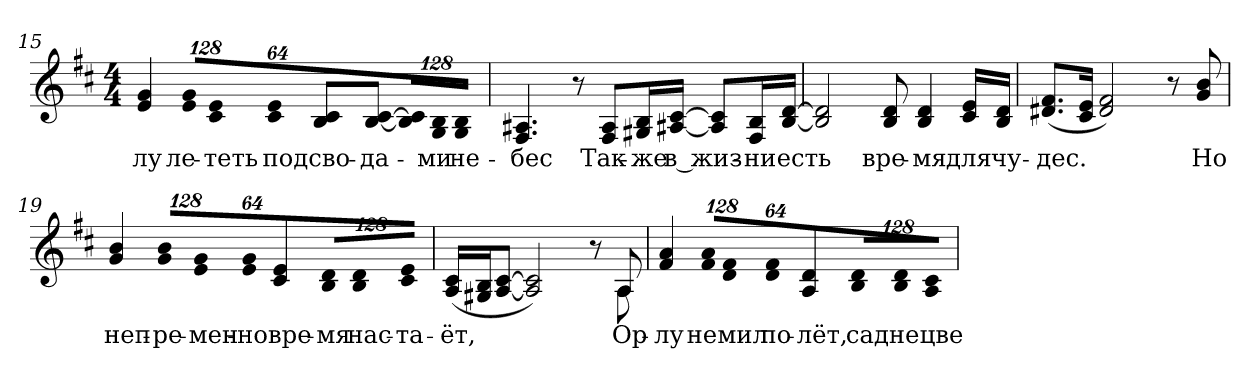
**kern	**text
*part1	*part1
*staff1	*staff1
*clefG2	*
*k[f#c#]	*
*b:	*
*M4/4	*
=15	=15
!	!LO:LY:b:color=#000000
4ei/ 4gi	-лу
*Xbrackettup	*
!LO:N:vis=8	!
!	!LO:LY:b:color=#000000
1024%85ei/ 1024%85giL	ле-
!LO:N:vis=8	!
!	!LO:LY:b:color=#000000
1024%85c#i/ 1024%85ei	-теть
!LO:N:vis=8	!
!	!LO:LY:b:color=#000000
512%43c#i/ 512%43eiJ	под
!	!LO:LY:b:color=#000000
8Bi/ 8c#iL	сво-
!	!LO:LY:b:color=#000000
[<8Bi/ [>8c#iJ	-да-
!LO:N:vis=8	!
1024%85Bi/] 1024%85c#i]L	.
!LO:N:vis=8	!
!	!LO:LY:b:color=#000000
1024%85Gi/ 1024%85Bi	-ми
!LO:N:vis=8	!
!	!LO:LY:b:color=#000000
512%43Gi/ 512%43BiJ	не-
!!LO:LB:g=z
=16	=16
!	!LO:LY:b:color=#000000
4.F#i/ 4.A#Xi	-бес
8r	.
!	!LO:LY:b:color=#000000
8F#i/ 8A#iL	Так-
!	!LO:LY:b:color=#000000
16G#Xi/ 16BiL	-же
!	!LO:LY:b:color=#000000
[<16A#Xi/ [>16c#iJJ	в жиз-
8A#i/] 8c#i]L	.
!	!LO:LY:b:color=#000000
16F#i/ 16BiL	-ни
!	!LO:LY:b:color=#000000
[<16Bi/ [>16diJJ	есть
=17	=17
2Bi/] 2di]	.
!	!LO:LY:b:color=#000000
8Bi/ 8di	вре-
!	!LO:LY:b:color=#000000
4Bi/ 4di	-мя
!	!LO:LY:b:color=#000000
16c#i/ 16eiLL	для
!	!LO:LY:b:color=#000000
16Bi/ 16diJJ	чу-
=18	=18
!	!LO:LY:b:color=#000000
(8.d#Xi/ 8.f#iL	-дес.
16c#i/ 16eiJk	.
2d#i/ 2f#i)	.
8r	.
!	!LO:LY:b:color=#000000
8gi/ 8bi	Но
=19	=19
!	!LO:LY:b:color=#000000
4gi/ 4bi	неп-
!LO:N:vis=8	!
!	!LO:LY:b:color=#000000
1024%85gi/ 1024%85biL	-ре-
!LO:N:vis=8	!
!	!LO:LY:b:color=#000000
1024%85ei/ 1024%85gi	-мен-
!LO:N:vis=8	!
!	!LO:LY:b:color=#000000
512%43ei/ 512%43giJ	-но
!	!LO:LY:b:color=#000000
4c#i/ 4ei	вре-
!LO:N:vis=8	!
!	!LO:LY:b:color=#000000
1024%85Bi/ 1024%85diL	-мя
!LO:N:vis=8	!
!	!LO:LY:b:color=#000000
1024%85Bi/ 1024%85di	нас-
!LO:N:vis=8	!
!	!LO:LY:b:color=#000000
512%43c#i/ 512%43eiJ	-та-
=20	=20
!	!LO:LY:b:color=#000000
*^	*
(16Ai/ 16c#iLL	2..ryy	-ёт,
16G#Xi/ 16BiJ	.	.
[<8Ai/ [>8c#iJ	.	.
2Ai/] 2c#i])	.	.
8r	.	.
!	!	!LO:LY:b:color=#000000
8Ai/	8Ai\	Ор-
*v	*v	*
!!LO:LB:g=z
=21	=21
*^	*
!	!	!LO:LY:b:color=#000000
*v	*v	*
4f#i/ 4ai	-лу
!LO:N:vis=8	!
!	!LO:LY:b:color=#000000
1024%85f#i/ 1024%85aiL	не
!LO:N:vis=8	!
!	!LO:LY:b:color=#000000
1024%85di/ 1024%85f#i	мил
!LO:N:vis=8	!
!	!LO:LY:b:color=#000000
512%43di/ 512%43f#iJ	по-
!	!LO:LY:b:color=#000000
4Ai/ 4di	-лёт,
!LO:N:vis=8	!
!	!LO:LY:b:color=#000000
1024%85Bi/ 1024%85diL	сад
!LO:N:vis=8	!
!	!LO:LY:b:color=#000000
1024%85Bi/ 1024%85di	не
!LO:N:vis=8	!
!	!LO:LY:b:color=#000000
512%43Ai/ 512%43c#iJ	цве-
=	=
*-	*-
